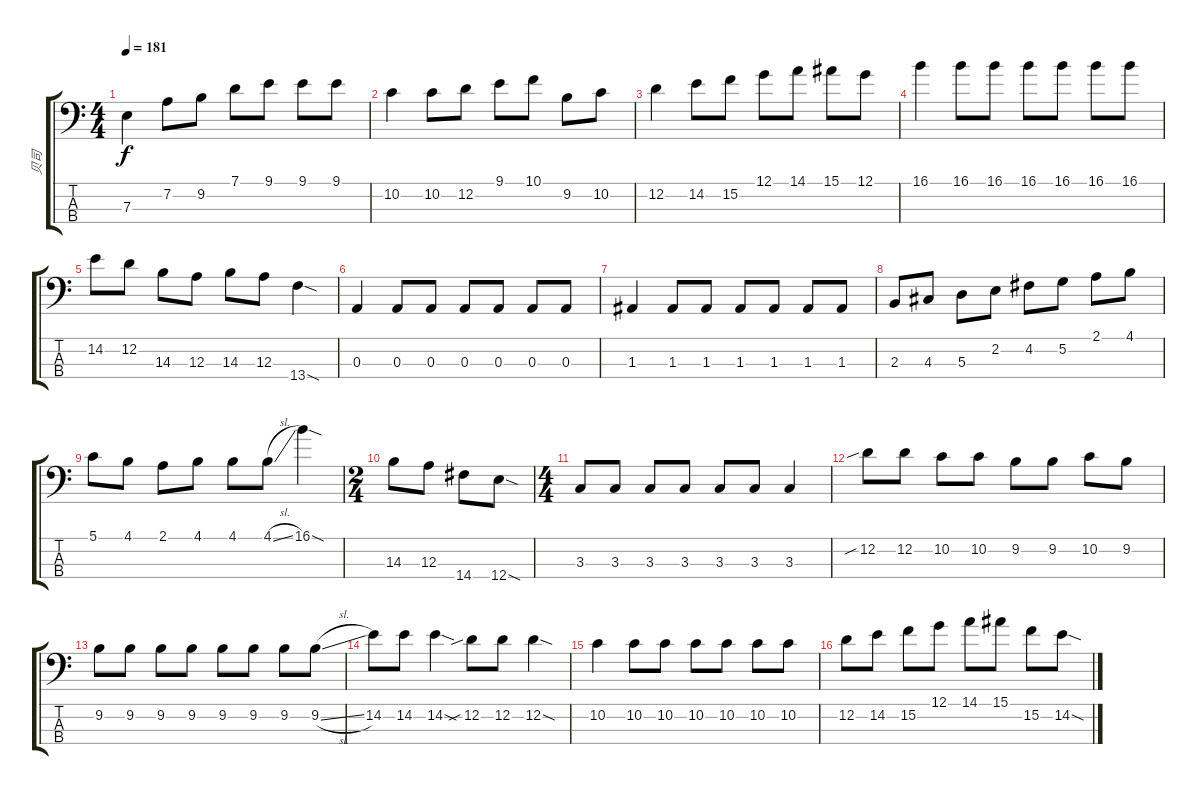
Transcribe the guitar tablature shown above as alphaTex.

\track ("贝司" "贝司") {instrument electricbassfinger}
\staff {score tabs}
\tuning (G2 D2 A1 E1) {hide}
\ts (4 4)
\tempo 181
\clef f4
\ks c
7.3.4{dy f} 7.2.8 9.2.8 7.1.8 9.1.8 9.1.8 9.1.8 |
10.2.4 10.2.8 12.2.8 9.1.8 10.1.8 9.2.8 10.2.8 |
12.2.4 14.2.8 15.2.8 12.1.8 14.1.8 15.1.8 12.1.8 |
16.1.4 16.1.8 16.1.8 16.1.8 16.1.8 16.1.8 16.1.8 |
14.2.8 12.2.8 14.3.8 12.3.8 14.3.8 12.3.8 13.4{sod}.4 |
0.3.4 0.3.8 0.3.8 0.3.8 0.3.8 0.3.8 0.3.8 |
1.3.4 1.3.8 1.3.8 1.3.8 1.3.8 1.3.8 1.3.8 |
2.3.8 4.3.8 5.3.8 2.2.8 4.2.8 5.2.8 2.1.8 4.1.8 |
5.1.8 4.1.8 2.1.8 4.1.8 4.1.8 4.1{sl}.8 16.1{sod}.4 |
\ts (2 4)
14.3.8 12.3.8 14.4.8 12.4{sod}.8 |
\ts (4 4)
3.3.8 3.3.8 3.3.8 3.3.8 3.3.8 3.3.8 3.3.4 |
12.2{sib}.8 12.2.8 10.2.8 10.2.8 9.2.8 9.2.8 10.2.8 9.2.8 |
9.2.8 9.2.8 9.2.8 9.2.8 9.2.8 9.2.8 9.2.8 9.2{sl}.8 |
14.2.8 14.2.8 14.2{sod}.4 12.2{sib}.8 12.2.8 12.2{sod}.4 |
10.2.4 10.2.8 10.2.8 10.2.8 10.2.8 10.2.8 10.2.8 |
12.2.8 14.2.8 15.2.8 12.1.8 14.1.8 15.1.8 15.2.8 14.2{sod}.8
